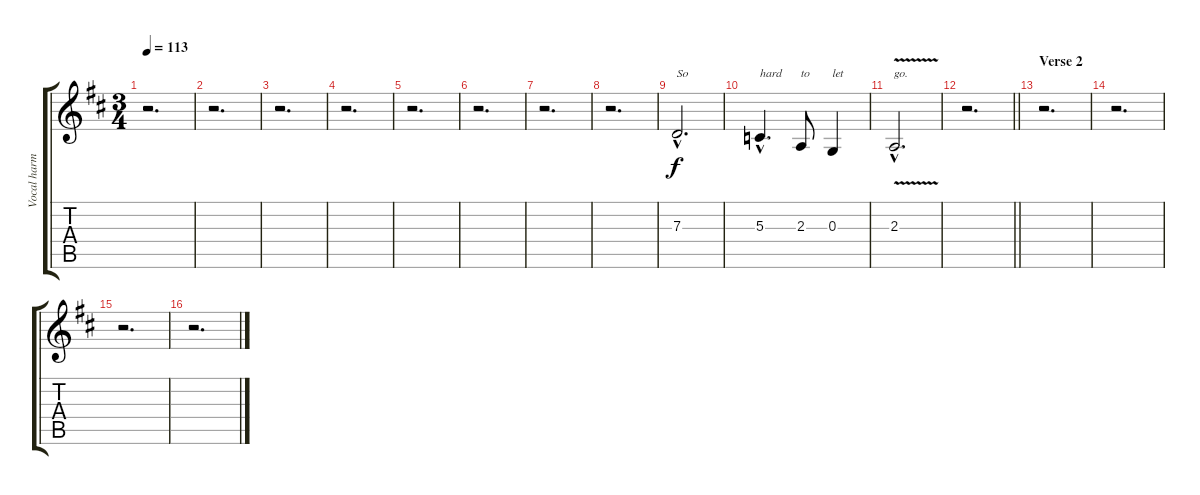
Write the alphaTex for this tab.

\track ("Vocal harmony" "Vocal harm") {instrument flute}
\staff {score tabs}
\tuning (E4 B3 G3 D3 A2 E2) {hide}
\ts (3 4)
\tempo 113
\clef g2
\ks d
r.2{d dy f} |
r.2{d} |
r.2{d} |
r.2{d} |
r.2{d} |
r.2{d} |
r.2{d} |
r.2{d} |
7.3{hac}.2{d txt "So"} |
5.3{hac}.4{d txt "hard"} 2.3.8{txt "to"} 0.3.4{txt "let"} |
2.3{v hac}.2{d txt "go."} |
\barLineRight lightlight
r.2{d} |
\section ("" "Verse 2")
r.2{d} |
r.2{d} |
r.2{d} |
r.2{d}
